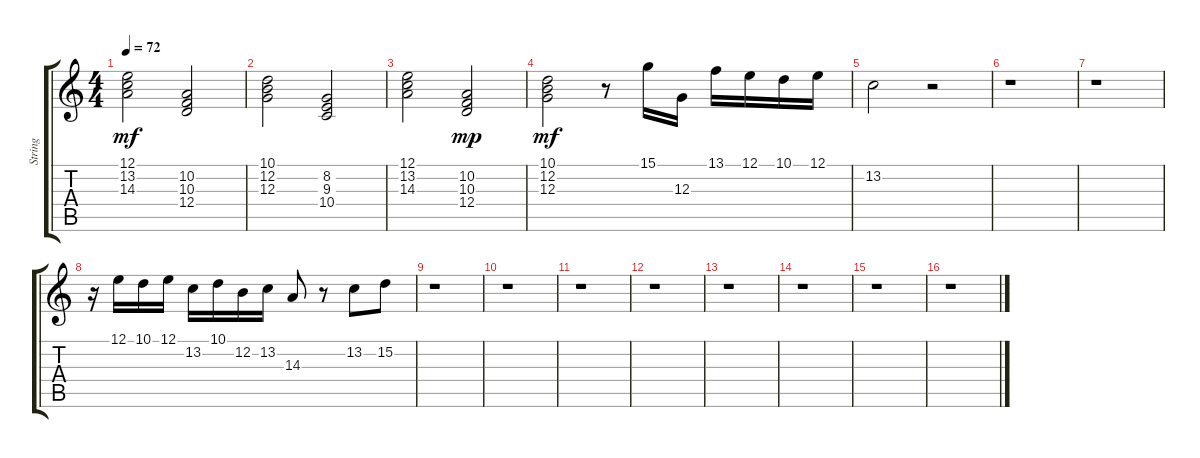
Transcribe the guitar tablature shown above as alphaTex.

\track ("String" "String") {instrument stringensemble1}
\staff {score tabs}
\tuning (E4 B3 G3 D3 A2 E2) {hide}
\ts (4 4)
\tempo 72
\clef g2
\ks c
(12.1 13.2 14.3).2{dy mf} (10.2 10.3 12.4).2 |
(10.1 12.2 12.3).2 (8.2 9.3 10.4).2 |
(12.1 13.2 14.3).2 (10.2 10.3 12.4).2{dy mp} |
(10.1 12.2 12.3).2{dy mf} r.8 15.1.16 12.3.16 13.1.16 12.1.16 10.1.16 12.1.16 |
13.2.2 r.2 |
r.1 |
r.1 |
r.16 12.1.16 10.1.16 12.1.16 13.2.16 10.1.16 12.2.16 13.2.16 14.3.8 r.8 13.2.8 15.2.8 |
r.1 |
r.1 |
r.1 |
r.1 |
r.1 |
r.1 |
r.1 |
r.1
